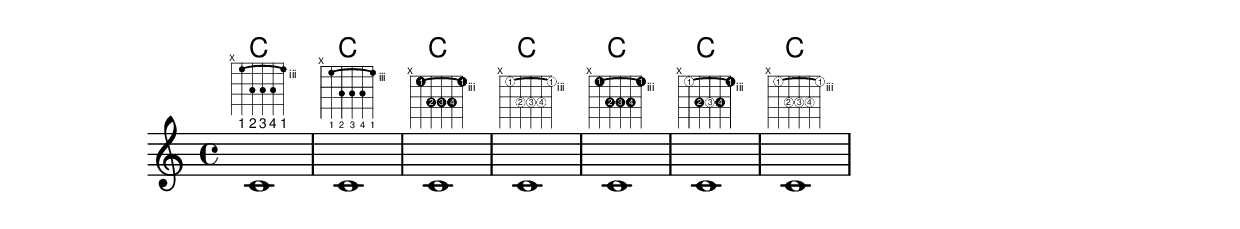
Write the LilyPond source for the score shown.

\version "2.12.0"

\header {
  texidoc="
Finger labels can be added, either in dots or below strings.
Dot color can be changed globally or on a per-dot basis,
and fingering label font size can be adjusted.

"
}

\layout { ragged-right = ##t }

<<
  \chords {
    c1 |
    c1 |
    c1 |
    c1 |
    c1 |
    c1 |
    c1
  }

  \new Voice {
    \textLengthOn
     %% C major for guitar,  verbose style
    \override TextScript #'fret-diagram-details
      #'finger-code = #'below-string
    c'1 ^\markup {
            \fret-diagram-verbose #'((mute 6)
                                     (place-fret 5 3 1)
                                     (place-fret 4 5 2)
                                     (place-fret 3 5 3)
                                     (place-fret 2 5 4)
                                     (place-fret 1 3 1)
                                     (barre 5 1 3))}

     %% C major for guitar,  verbose style
    \override TextScript #'fret-diagram-details 
        #'string-label-font-mag = #0.4
    c'1 ^\markup {
            \fret-diagram-verbose #'((mute 6)
                                     (place-fret 5 3 1)
                                     (place-fret 4 5 2)
                                     (place-fret 3 5 3)
                                     (place-fret 2 5 4)
                                     (place-fret 1 3 1)
                                     (barre 5 1 3))}

     %% C major for guitar, verbose style
    \override TextScript #'fret-diagram-details
      #'finger-code = #'in-dot
    c' ^\markup {
            \fret-diagram-verbose #'((mute 6)
                                     (place-fret 5 3 1)
                                     (place-fret 4 5 2)
                                     (place-fret 3 5 3)
                                     (place-fret 2 5 4)
                                     (place-fret 1 3 1)
                                     (barre 5 1 3))}

     %% C major for guitar, verbose style
    \once \override TextScript #'fret-diagram-details 
        #'dot-color = #'white
    c' ^\markup {
            \fret-diagram-verbose #'((mute 6)
                                     (place-fret 5 3 1)
                                     (place-fret 4 5 2)
                                     (place-fret 3 5 3)
                                     (place-fret 2 5 4)
                                     (place-fret 1 3 1)
                                     (barre 5 1 3))}

     %% C major for guitar,  verbose style
    \once \override TextScript #'fret-diagram-details 
        #'dot-label-font-mag = #0.75
    c'1 ^\markup {
            \fret-diagram-verbose #'((mute 6)
                                     (place-fret 5 3 1)
                                     (place-fret 4 5 2)
                                     (place-fret 3 5 3)
                                     (place-fret 2 5 4)
                                     (place-fret 1 3 1)
                                     (barre 5 1 3))}
    %% dot color inversion, white on black
    \once \override TextScript #'fret-diagram-details 
        #'dot-color = #'black
    c' ^\markup {
            \fret-diagram-verbose #'((mute 6)
                                     (place-fret 5 3 1 inverted)
                                     (place-fret 4 5 2)
                                     (place-fret 3 5 3 inverted)
                                     (place-fret 2 5 4)
                                     (place-fret 1 3 1)
                                     (barre 5 1 3))}
    %% dot color inversion, black on white
    \once \override TextScript #'fret-diagram-details 
        #'dot-color = #'white
    c' ^\markup {
            \fret-diagram-verbose #'((mute 6)
                                     (place-fret 5 3 1 inverted)
                                     (place-fret 4 5 2)
                                     (place-fret 3 5 3 inverted)
                                     (place-fret 2 5 4)
                                     (place-fret 1 3 1)
                                     (barre 5 1 3))}
 }
>>


